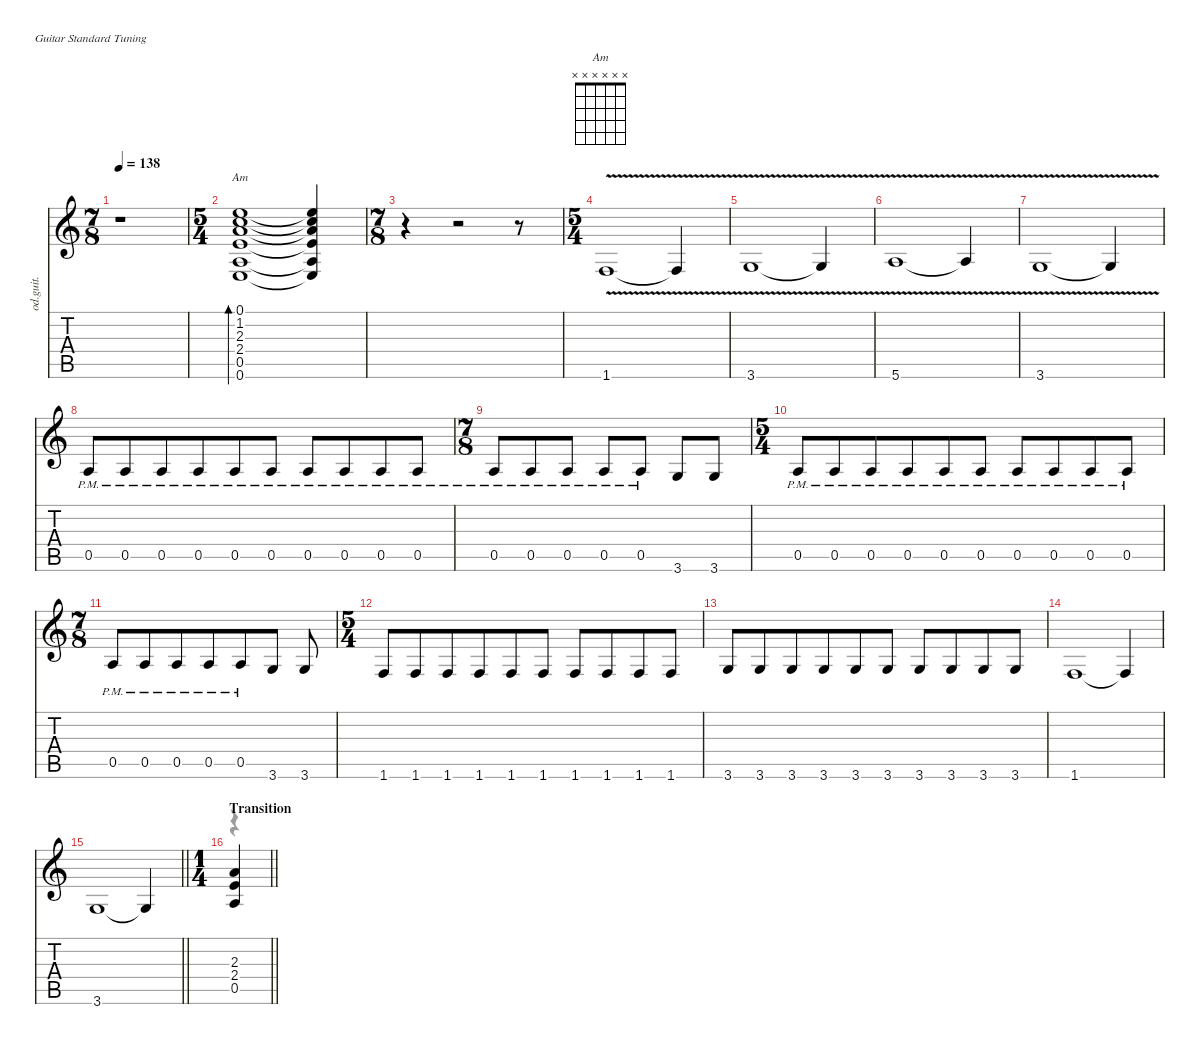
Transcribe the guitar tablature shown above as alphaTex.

\defaultSystemsLayout 4
\hideDynamics
\bracketExtendMode nobrackets
\track ("Hichem" "od.guit.") {instrument overdrivenguitar}
\staff {score tabs}
\tuning (E4 B3 G3 D3 A2 E2)
\chord ("Am" x x x x x x)
\voice
\ts (7 8)
\beaming (8 3 2 2)
\tempo 138
\clef g2
\ks aminor
r.1{dy f beam Down} |
\ts (5 4)
\beaming (8 6 4)
(0.1 1.2 2.3 2.4 0.5 0.6).1{bd 480 ch "Am" beam Up} (0.1{t} 1.2{t} 2.3{t} 2.4{t} 0.5{t} 0.6{t}).4{beam Up} |
\ts (7 8)
\beaming (8 6 4)
r.4{beam Down} r.2{beam Down} r.8{beam Down} |
\ts (5 4)
\beaming (8 6 4)
1.6{v}.1{instrument overdrivenguitar beam Up} 1.6{v t}.4{beam Up} |
3.6{v}.1{beam Up} 3.6{v t}.4{beam Up} |
5.6{v}.1{beam Up} 5.6{v t}.4{beam Up} |
3.6{v}.1{beam Up} 3.6{v t}.4{beam Up} |
0.5{pm}.8{beam Up} 0.5{pm}.8{dy mf beam Up} 0.5{pm}.8{beam Up} 0.5{pm}.8{beam Up} 0.5{pm}.8{beam Up} 0.5{pm}.8{dy f beam Up} 0.5{pm}.8{dy mf beam Up} 0.5{pm}.8{beam Up} 0.5{pm}.8{beam Up} 0.5{pm}.8{beam Up} |
\ts (7 8)
\beaming (8 3 2 2)
0.5{pm}.8{beam Up} 0.5{pm}.8{dy mp beam Up} 0.5{pm}.8{beam Up} 0.5{pm}.8{beam Up} 0.5{pm}.8{beam Up} 3.6.8{beam Up} 3.6.8{beam Up} |
\ts (5 4)
\beaming (8 6 4)
0.5{pm}.8{dy f beam Up} 0.5{pm}.8{dy mf beam Up} 0.5{pm}.8{beam Up} 0.5{pm}.8{beam Up} 0.5{pm}.8{beam Up} 0.5{pm}.8{dy f beam Up} 0.5{pm}.8{dy mf beam Up} 0.5{pm}.8{beam Up} 0.5{pm}.8{beam Up} 0.5{pm}.8{beam Up} |
\ts (7 8)
\beaming (8 6 4)
0.5{pm}.8{beam Up} 0.5{pm}.8{dy mp beam Up} 0.5{pm}.8{beam Up} 0.5{pm}.8{beam Up} 0.5{pm}.8{beam Up} 3.6.8{beam Up} 3.6.8{beam Up} |
\ts (5 4)
\beaming (8 6 4)
1.6.8{dy f beam Up} 1.6.8{dy mp beam Up} 1.6.8{beam Up} 1.6.8{beam Up} 1.6.8{dy mf beam Up} 1.6.8{dy f beam Up} 1.6.8{dy mf beam Up} 1.6.8{beam Up} 1.6.8{beam Up} 1.6.8{beam Up} |
3.6.8{dy f beam Up} 3.6.8{dy mf beam Up} 3.6.8{beam Up} 3.6.8{beam Up} 3.6.8{beam Up} 3.6.8{dy f beam Up} 3.6.8{dy mf beam Up} 3.6.8{beam Up} 3.6.8{beam Up} 3.6.8{beam Up} |
1.6.1{dy f beam Up} 1.6{t}.4{beam Up} |
\barLineRight lightlight
3.6.1{beam Up} 3.6{t}.4{beam Up} |
\ts (1 4)
\beaming (8 2)
\section ("" "Transition")
\barLineRight lightlight
(2.3 2.4 0.5).4{beam Up}
\voice
\clef g2
\ottava regular
\simile none
\ks aminor
|
|
|
|
|
|
|
|
|
|
|
|
|
|
\barLineRight lightlight
|
\barLineRight lightlight
r.4{dy mf beam Down}
